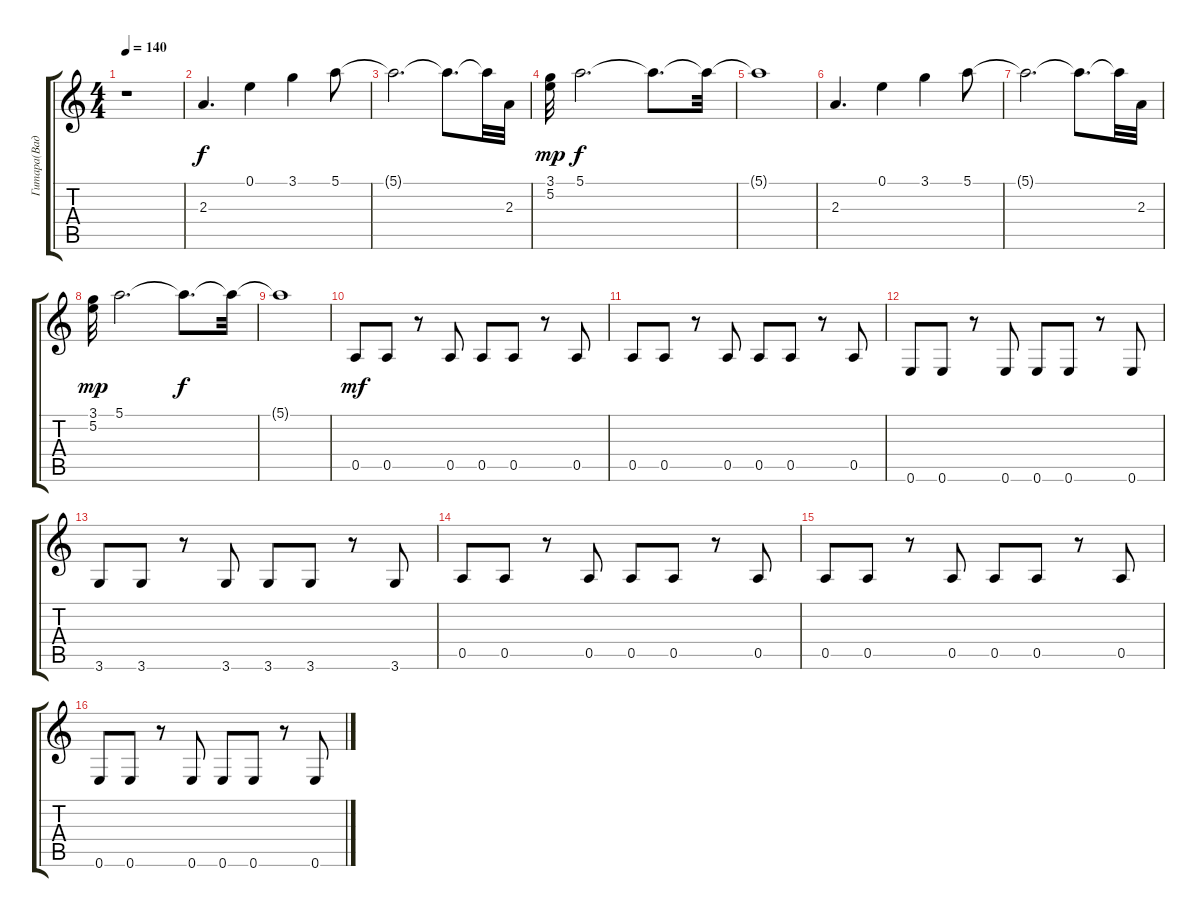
\track ("Гитара(Вадим)" "Гитара(Вад") {instrument electricguitarclean}
\staff {score tabs}
\tuning (E4 B3 G3 D3 A2 E2) {hide}
\ts (4 4)
\tempo 140
\clef g2
\ks c
r.1{dy mf} |
2.3.4{d dy f} 0.1.4 3.1.4 5.1.8 |
5.1{t}.2{d} 5.1{t}.8{d} 5.1{t}.32 2.3.32 |
(3.1 5.2).32{dy mp} 5.1.2{d dy f} 5.1{t}.8{d} 5.1{t}.32 |
5.1{t}.1 |
2.3.4{d} 0.1.4 3.1.4 5.1.8 |
5.1{t}.2{d} 5.1{t}.8{d} 5.1{t}.32 2.3.32 |
(3.1 5.2).32{dy mp} 5.1.2{d} 5.1{t}.8{d dy f} 5.1{t}.32 |
5.1{t}.1 |
0.5.8{dy mf} 0.5.8 r.8 0.5.8 0.5.8 0.5.8 r.8 0.5.8 |
0.5.8 0.5.8 r.8 0.5.8 0.5.8 0.5.8 r.8 0.5.8 |
0.6.8 0.6.8 r.8 0.6.8 0.6.8 0.6.8 r.8 0.6.8 |
3.6.8 3.6.8 r.8 3.6.8 3.6.8 3.6.8 r.8 3.6.8 |
0.5.8 0.5.8 r.8 0.5.8 0.5.8 0.5.8 r.8 0.5.8 |
0.5.8 0.5.8 r.8 0.5.8 0.5.8 0.5.8 r.8 0.5.8 |
0.6.8 0.6.8 r.8 0.6.8 0.6.8 0.6.8 r.8 0.6.8
